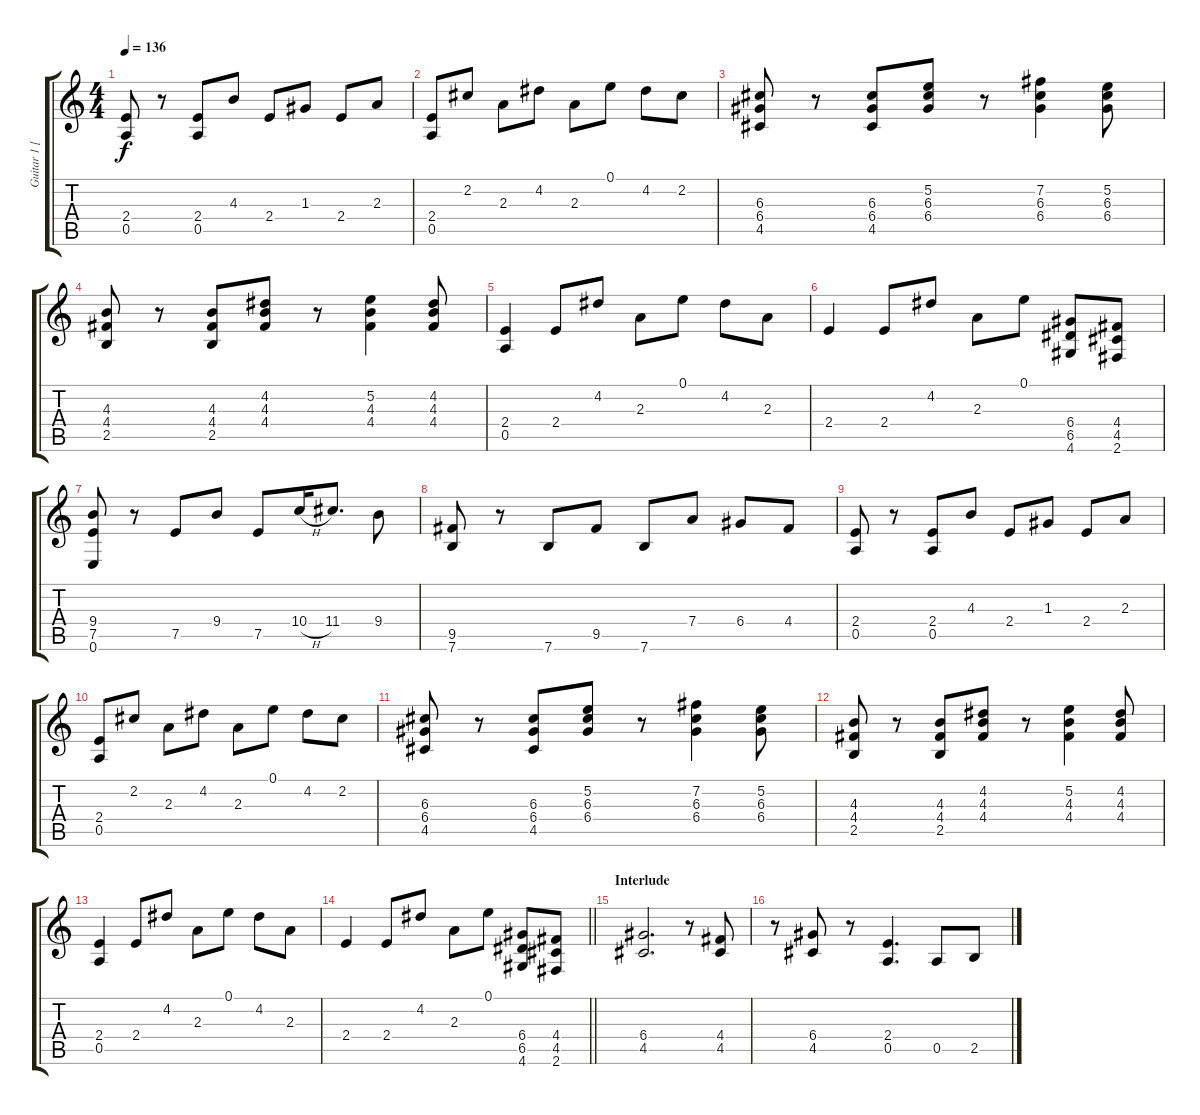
\track ("Guitar 1 [Rhythm]" "Guitar 1 [") {instrument overdrivenguitar}
\staff {score tabs}
\tuning (E4 B3 G3 D3 A2 E2) {hide}
\ts (4 4)
\tempo 136
\clef g2
\ks c
(2.4 0.5).8{dy f} r.8 (2.4 0.5).8 4.3.8 2.4.8 1.3.8 2.4.8 2.3.8 |
(2.4 0.5).8 2.2.8 2.3.8 4.2.8 2.3.8 0.1.8 4.2.8 2.2.8 |
(6.3 6.4 4.5).8 r.8 (6.3 6.4 4.5).8 (5.2 6.3 6.4).8 r.8 (7.2 6.3 6.4).4 (5.2 6.3 6.4).8 |
(4.3 4.4 2.5).8 r.8 (4.3 4.4 2.5).8 (4.2 4.3 4.4).8 r.8 (5.2 4.3 4.4).4 (4.2 4.3 4.4).8 |
(2.4 0.5).4 2.4.8 4.2.8 2.3.8 0.1.8 4.2.8 2.3.8 |
2.4.4 2.4.8 4.2.8 2.3.8 0.1.8 (6.4 6.5 4.6).8 (4.4 4.5 2.6).8 |
(9.4 7.5 0.6).8 r.8 7.5.8 9.4.8 7.5.8 10.4{h}.16 11.4.8{d} 9.4.8 |
(9.5 7.6).8 r.8 7.6.8 9.5.8 7.6.8 7.4.8 6.4.8 4.4.8 |
(2.4 0.5).8 r.8 (2.4 0.5).8 4.3.8 2.4.8 1.3.8 2.4.8 2.3.8 |
(2.4 0.5).8 2.2.8 2.3.8 4.2.8 2.3.8 0.1.8 4.2.8 2.2.8 |
(6.3 6.4 4.5).8 r.8 (6.3 6.4 4.5).8 (5.2 6.3 6.4).8 r.8 (7.2 6.3 6.4).4 (5.2 6.3 6.4).8 |
(4.3 4.4 2.5).8 r.8 (4.3 4.4 2.5).8 (4.2 4.3 4.4).8 r.8 (5.2 4.3 4.4).4 (4.2 4.3 4.4).8 |
(2.4 0.5).4 2.4.8 4.2.8 2.3.8 0.1.8 4.2.8 2.3.8 |
\barLineRight lightlight
2.4.4 2.4.8 4.2.8 2.3.8 0.1.8 (6.4 6.5 4.6).8 (4.4 4.5 2.6).8 |
\section ("" "Interlude")
(6.4 4.5).2{d} r.8 (4.4 4.5).8 |
r.8 (6.4 4.5).8 r.8 (2.4 0.5).4{d} 0.5.8 2.5.8
